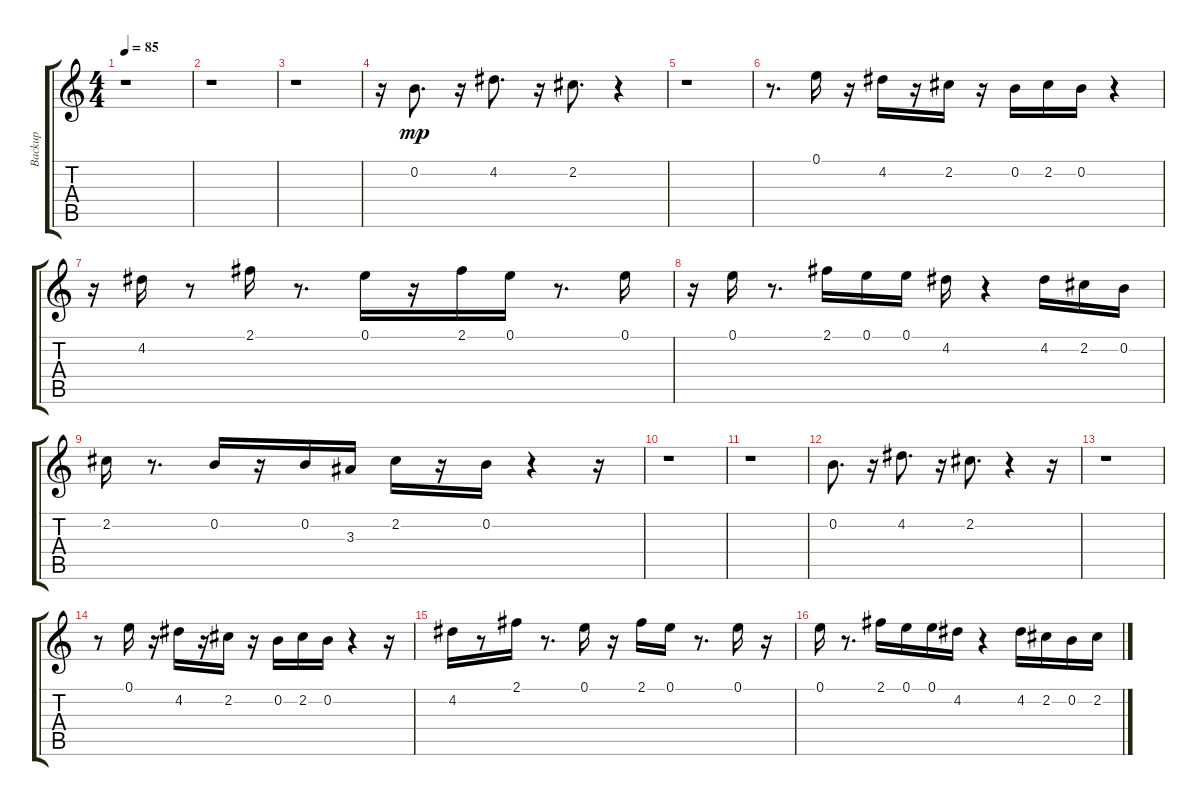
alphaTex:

\track ("Backup" "Backup") {instrument overdrivenguitar}
\staff {score tabs}
\tuning (E4 B3 G3 D3 A2 E2) {hide}
\ts (4 4)
\tempo 85
\clef g2
\ks c
r.1{dy mp} |
r.1 |
r.1 |
r.16 0.2.8{d} r.16 4.2.8{d} r.16 2.2.8{d} r.4 |
r.1 |
r.8{d} 0.1.16 r.16 4.2.16 r.16 2.2.16 r.16 0.2.16 2.2.16 0.2.16 r.4 |
r.16 4.2.16 r.8 2.1.16 r.8{d} 0.1.16 r.16 2.1.16 0.1.16 r.8{d} 0.1.16 |
r.16 0.1.16 r.8{d} 2.1.16 0.1.16 0.1.16 4.2.16 r.4 4.2.16 2.2.16 0.2.16 |
2.2.16 r.8{d} 0.2.16 r.16 0.2.16 3.3.16 2.2.16 r.16 0.2.16 r.4 r.16 |
r.1 |
r.1 |
0.2.8{d} r.16 4.2.8{d} r.16 2.2.8{d} r.4 r.16 |
r.1 |
r.8 0.1.16 r.16 4.2.16 r.16 2.2.16 r.16 0.2.16 2.2.16 0.2.16 r.4 r.16 |
4.2.16 r.8 2.1.16 r.8{d} 0.1.16 r.16 2.1.16 0.1.16 r.8{d} 0.1.16 r.16 |
0.1.16 r.8{d} 2.1.16 0.1.16 0.1.16 4.2.16 r.4 4.2.16 2.2.16 0.2.16 2.2.16
